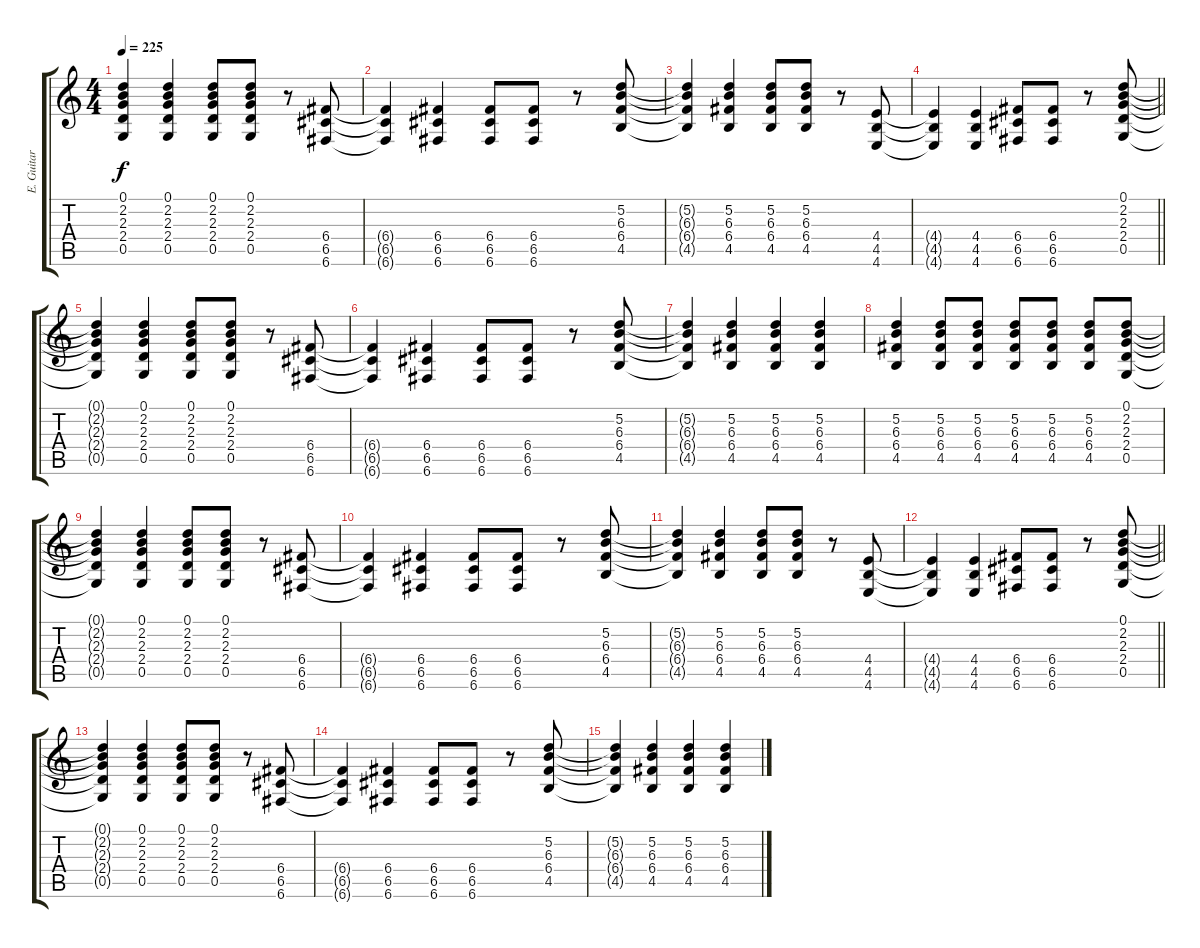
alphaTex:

\track ("E. Guitar I (Uruha)" "E. Guitar ") {instrument overdrivenguitar}
\staff {score tabs}
\tuning (D4 A3 F3 C3 G2 C2) {hide}
\ts (4 4)
\tempo 225
\clef g2
\ks c
(0.1{t} 2.2{t} 2.3{t} 2.4{t} 0.5{t}).4{dy f} (0.1 2.2 2.3 2.4 0.5).4 (0.1 2.2 2.3 2.4 0.5).8 (0.1 2.2 2.3 2.4 0.5).8 r.8 (6.4 6.5 6.6).8 |
(6.4{t} 6.5{t} 6.6{t}).4 (6.4 6.5 6.6).4 (6.4 6.5 6.6).8 (6.4 6.5 6.6).8 r.8 (5.2 6.3 6.4 4.5).8 |
(5.2{t} 6.3{t} 6.4{t} 4.5{t}).4 (5.2 6.3 6.4 4.5).4 (5.2 6.3 6.4 4.5).8 (5.2 6.3 6.4 4.5).8 r.8 (4.4 4.5 4.6).8 |
\barLineRight lightlight
(4.4{t} 4.5{t} 4.6{t}).4 (4.4 4.5 4.6).4 (6.4 6.5 6.6).8 (6.4 6.5 6.6).8 r.8 (0.1 2.2 2.3 2.4 0.5).8 |
(0.1{t} 2.2{t} 2.3{t} 2.4{t} 0.5{t}).4 (0.1 2.2 2.3 2.4 0.5).4 (0.1 2.2 2.3 2.4 0.5).8 (0.1 2.2 2.3 2.4 0.5).8 r.8 (6.4 6.5 6.6).8 |
(6.4{t} 6.5{t} 6.6{t}).4 (6.4 6.5 6.6).4 (6.4 6.5 6.6).8 (6.4 6.5 6.6).8 r.8 (5.2 6.3 6.4 4.5).8 |
(5.2{t} 6.3{t} 6.4{t} 4.5{t}).4 (5.2 6.3 6.4 4.5).4 (5.2 6.3 6.4 4.5).4 (5.2 6.3 6.4 4.5).4 |
(5.2 6.3 6.4 4.5).4 (5.2 6.3 6.4 4.5).8 (5.2 6.3 6.4 4.5).8 (5.2 6.3 6.4 4.5).8 (5.2 6.3 6.4 4.5).8 (5.2 6.3 6.4 4.5).8 (0.1 2.2 2.3 2.4 0.5).8 |
(0.1{t} 2.2{t} 2.3{t} 2.4{t} 0.5{t}).4 (0.1 2.2 2.3 2.4 0.5).4 (0.1 2.2 2.3 2.4 0.5).8 (0.1 2.2 2.3 2.4 0.5).8 r.8 (6.4 6.5 6.6).8 |
(6.4{t} 6.5{t} 6.6{t}).4 (6.4 6.5 6.6).4 (6.4 6.5 6.6).8 (6.4 6.5 6.6).8 r.8 (5.2 6.3 6.4 4.5).8 |
(5.2{t} 6.3{t} 6.4{t} 4.5{t}).4 (5.2 6.3 6.4 4.5).4 (5.2 6.3 6.4 4.5).8 (5.2 6.3 6.4 4.5).8 r.8 (4.4 4.5 4.6).8 |
\barLineRight lightlight
(4.4{t} 4.5{t} 4.6{t}).4 (4.4 4.5 4.6).4 (6.4 6.5 6.6).8 (6.4 6.5 6.6).8 r.8 (0.1 2.2 2.3 2.4 0.5).8 |
(0.1{t} 2.2{t} 2.3{t} 2.4{t} 0.5{t}).4 (0.1 2.2 2.3 2.4 0.5).4 (0.1 2.2 2.3 2.4 0.5).8 (0.1 2.2 2.3 2.4 0.5).8 r.8 (6.4 6.5 6.6).8 |
(6.4{t} 6.5{t} 6.6{t}).4 (6.4 6.5 6.6).4 (6.4 6.5 6.6).8 (6.4 6.5 6.6).8 r.8 (5.2 6.3 6.4 4.5).8 |
(5.2{t} 6.3{t} 6.4{t} 4.5{t}).4 (5.2 6.3 6.4 4.5).4 (5.2 6.3 6.4 4.5).4 (5.2 6.3 6.4 4.5).4
